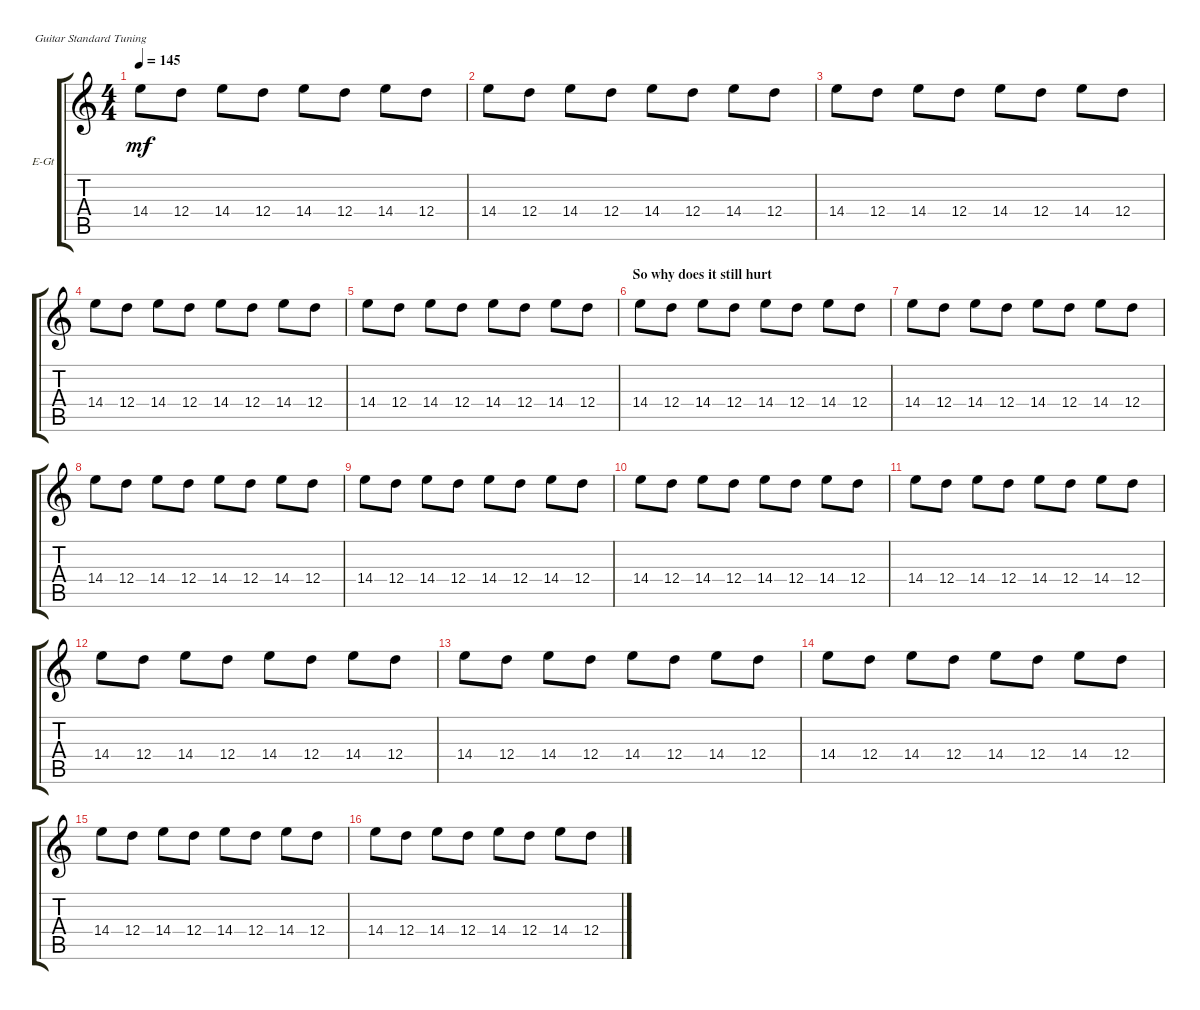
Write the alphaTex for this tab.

\defaultSystemsLayout 4
\bracketExtendMode groupsimilarinstruments
\firstSystemTrackNameOrientation horizontal
\otherSystemsTrackNameOrientation horizontal
\track ("Electric Guitar" "E-Gt") {instrument electricguitarclean}
\staff {score tabs}
\tuning (E4 B3 G3 D3 A2 E2)
\ts (4 4)
\tempo 145
\clef g2
\ks c
14.4.8{dy mf} 12.4.8 14.4.8 12.4.8 14.4.8 12.4.8 14.4.8 12.4.8 |
14.4.8 12.4.8 14.4.8 12.4.8 14.4.8 12.4.8 14.4.8 12.4.8 |
14.4.8 12.4.8 14.4.8 12.4.8 14.4.8 12.4.8 14.4.8 12.4.8 |
14.4.8 12.4.8 14.4.8 12.4.8 14.4.8 12.4.8 14.4.8 12.4.8 |
14.4.8 12.4.8 14.4.8 12.4.8 14.4.8 12.4.8 14.4.8 12.4.8 |
\section ("" "So why does it still hurt")
14.4.8 12.4.8 14.4.8 12.4.8 14.4.8 12.4.8 14.4.8 12.4.8 |
14.4.8 12.4.8 14.4.8 12.4.8 14.4.8 12.4.8 14.4.8 12.4.8 |
14.4.8 12.4.8 14.4.8 12.4.8 14.4.8 12.4.8 14.4.8 12.4.8 |
14.4.8 12.4.8 14.4.8 12.4.8 14.4.8 12.4.8 14.4.8 12.4.8 |
14.4.8 12.4.8 14.4.8 12.4.8 14.4.8 12.4.8 14.4.8 12.4.8 |
14.4.8 12.4.8 14.4.8 12.4.8 14.4.8 12.4.8 14.4.8 12.4.8 |
14.4.8 12.4.8 14.4.8 12.4.8 14.4.8 12.4.8 14.4.8 12.4.8 |
14.4.8 12.4.8 14.4.8 12.4.8 14.4.8 12.4.8 14.4.8 12.4.8 |
14.4.8 12.4.8 14.4.8 12.4.8 14.4.8 12.4.8 14.4.8 12.4.8 |
14.4.8 12.4.8 14.4.8 12.4.8 14.4.8 12.4.8 14.4.8 12.4.8 |
14.4.8 12.4.8 14.4.8 12.4.8 14.4.8 12.4.8 14.4.8 12.4.8
